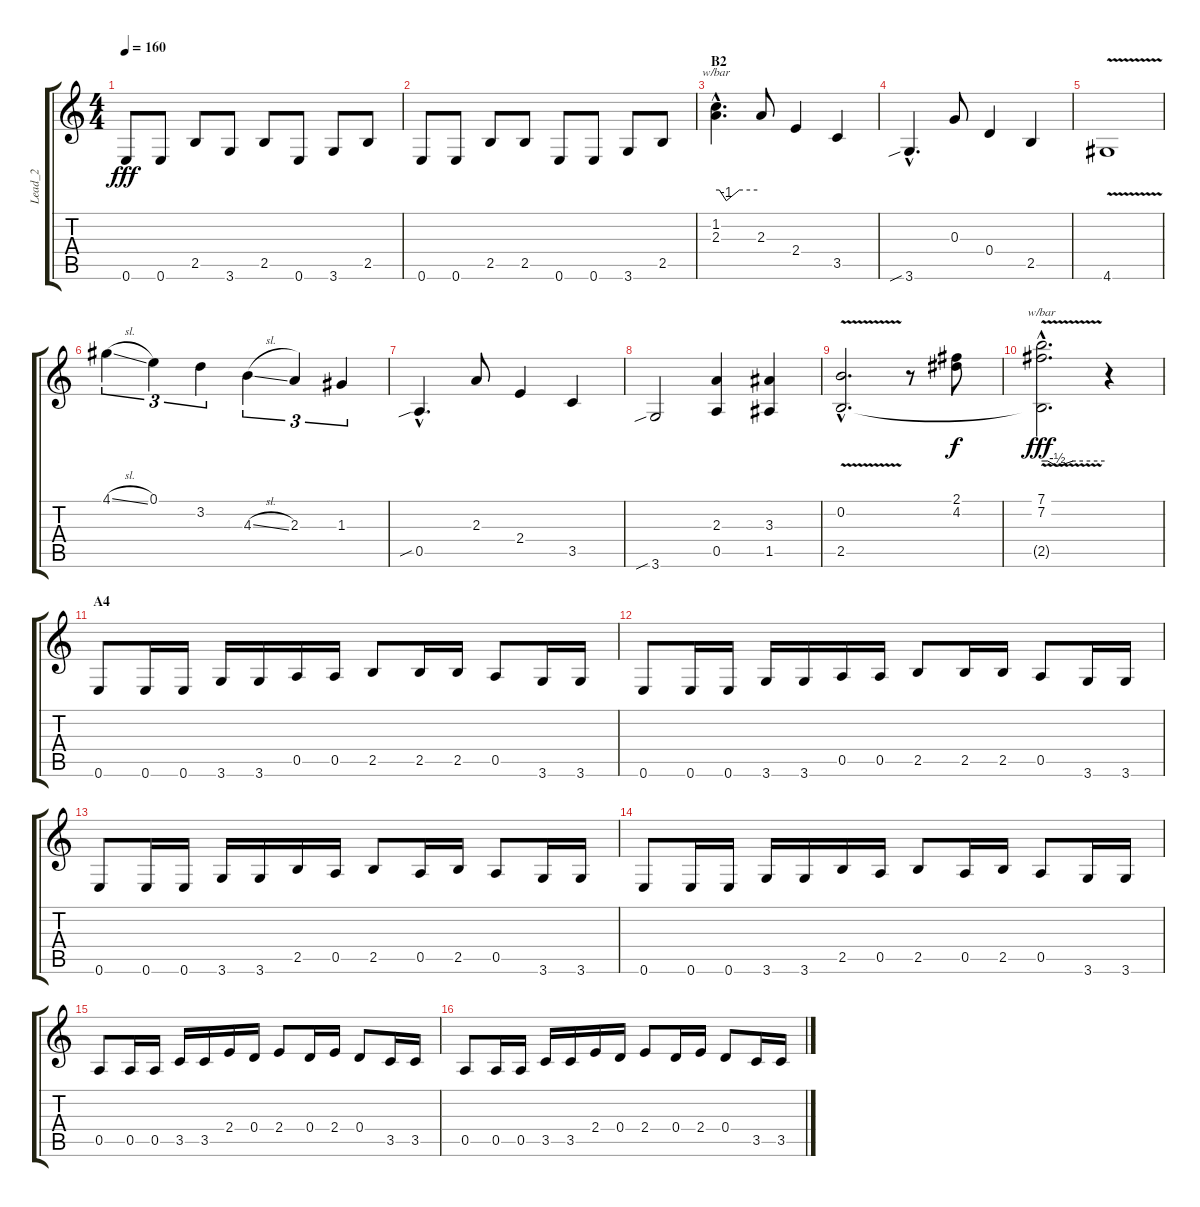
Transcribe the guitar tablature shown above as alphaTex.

\track ("Lead_2" "Lead_2") {instrument acousticguitarnylon}
\staff {score tabs}
\tuning (E4 B3 G3 D3 A2 E2) {hide}
\ts (4 4)
\tempo 160
\clef g2
\ks c
0.6.8{dy fff} 0.6.8 2.5.8 3.6.8 2.5.8 0.6.8 3.6.8 2.5.8 |
0.6.8 0.6.8 2.5.8 2.5.8 0.6.8 0.6.8 3.6.8 2.5.8 |
\section ("" "B2")
(1.2{hac} 2.3{hac}).4{d tbe (custom default 0 0 5 0 15 -4 34 0 60 0) volume 14 balance 3 instrument electricguitarclean} 2.3.8 2.4.4 3.5.4 |
3.6{sib hac}.4{d} 0.3.8 0.4.4 2.5.4 |
4.6{v}.1 |
4.1{sl}.4{tu (3 2)} 0.1.4{tu (3 2)} 3.2.4{tu (3 2)} 4.3{sl}.4{tu (3 2)} 2.3.4{tu (3 2)} 1.3.4{tu (3 2)} |
0.5{sib hac}.4{d} 2.3.8 2.4.4 3.5.4 |
3.6{sib}.2 (2.3 0.5).4 (3.3 1.5).4 |
(0.2{v hac} 2.5{v hac}).2{d} r.8 (2.1 4.2).8{dy f} |
(7.1{hac} 7.2{hac} 2.5{hac t}).2{d tbe (custom default 0 0 6 0 15 -2 30 0 60 0) dy fff} r.4{volume 15 balance 8 instrument electricguitarmuted} |
\section ("" "A4")
0.6.8 0.6.16 0.6.16 3.6.16 3.6.16 0.5.16 0.5.16 2.5.8 2.5.16 2.5.16 0.5.8 3.6.16 3.6.16 |
0.6.8 0.6.16 0.6.16 3.6.16 3.6.16 0.5.16 0.5.16 2.5.8 2.5.16 2.5.16 0.5.8 3.6.16 3.6.16 |
0.6.8 0.6.16 0.6.16 3.6.16 3.6.16 2.5.16 0.5.16 2.5.8 0.5.16 2.5.16 0.5.8 3.6.16 3.6.16 |
0.6.8 0.6.16 0.6.16 3.6.16 3.6.16 2.5.16 0.5.16 2.5.8 0.5.16 2.5.16 0.5.8 3.6.16 3.6.16 |
0.5.8 0.5.16 0.5.16 3.5.16 3.5.16 2.4.16 0.4.16 2.4.8 0.4.16 2.4.16 0.4.8 3.5.16 3.5.16 |
0.5.8 0.5.16 0.5.16 3.5.16 3.5.16 2.4.16 0.4.16 2.4.8 0.4.16 2.4.16 0.4.8 3.5.16 3.5.16
